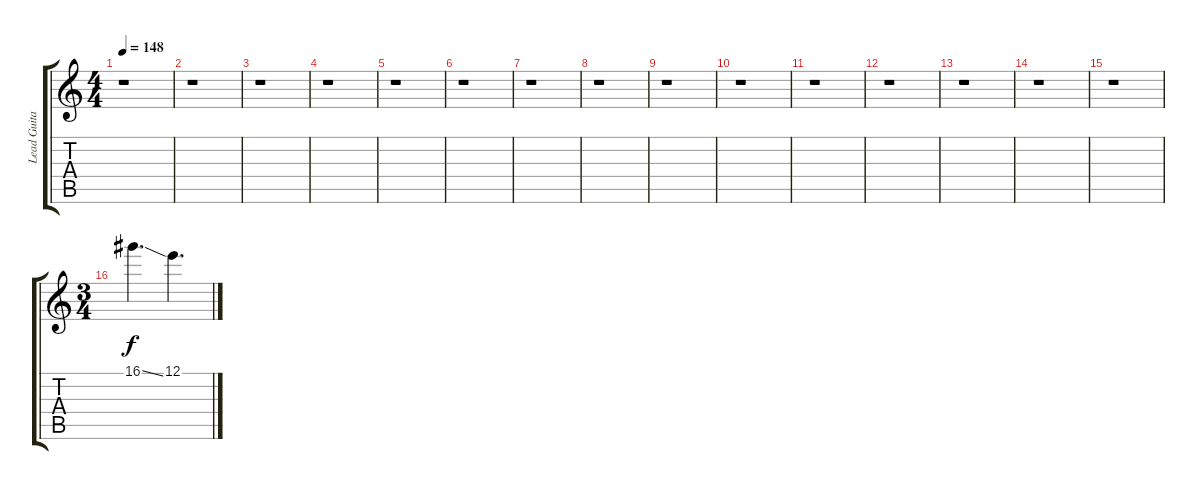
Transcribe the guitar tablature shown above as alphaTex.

\track ("Lead Guitar 3" "Lead Guita") {instrument overdrivenguitar}
\staff {score tabs}
\tuning (E4 B3 G3 D3 A2 E2) {hide}
\ts (4 4)
\tempo 148
\clef g2
\ks c
r.1{dy f} |
r.1 |
r.1 |
r.1 |
r.1 |
r.1 |
r.1 |
r.1 |
r.1 |
r.1 |
r.1 |
r.1 |
r.1 |
r.1 |
r.1 |
\ts (3 4)
16.1{ss}.4{d volume 10} 12.1.4{d}
